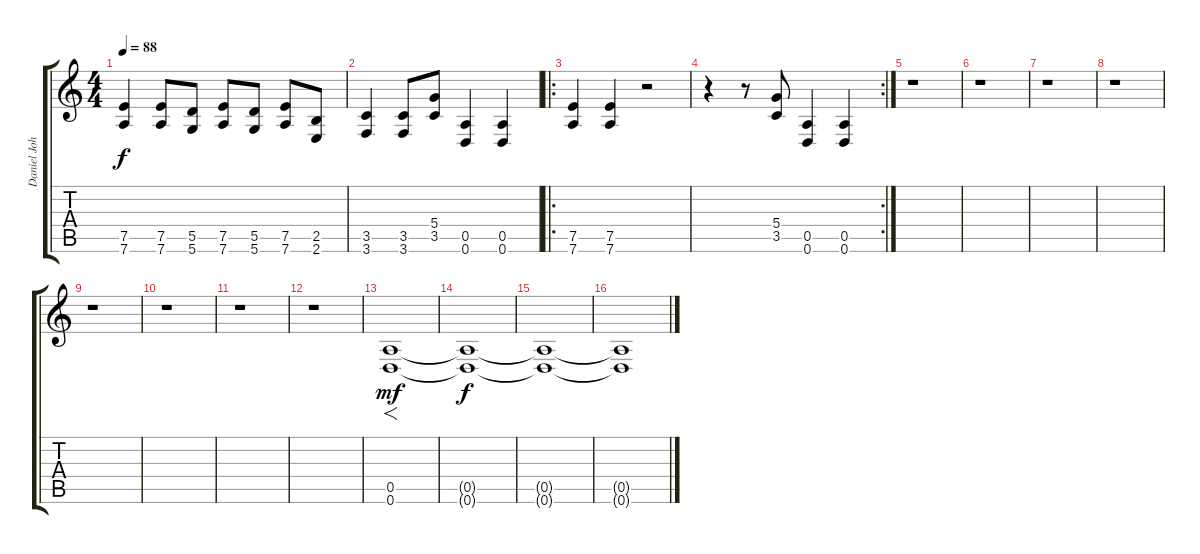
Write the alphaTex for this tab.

\track ("Daniel Johns (Gtr 1)" "Daniel Joh") {instrument distortionguitar}
\staff {score tabs}
\tuning (E4 B3 G3 D3 A2 D2) {hide}
\ts (4 4)
\tempo 88
\clef g2
\ks c
(7.5 7.6).4{dy f} (7.5 7.6).8 (5.5 5.6).8 (7.5 7.6).8 (5.5 5.6).8 (7.5 7.6).8 (2.5 2.6).8 |
(3.5 3.6).4 (3.5 3.6).8 (5.4 3.5).8 (0.5 0.6).4 (0.5 0.6).4 |
\ro
(7.5 7.6).4 (7.5 7.6).4 r.2 |
\rc 2
r.4 r.8 (5.4 3.5).8 (0.5 0.6).4 (0.5 0.6).4 |
r.1 |
r.1 |
r.1 |
r.1 |
r.1 |
r.1 |
r.1 |
r.1 |
(0.5 0.6).1{f dy mf} |
(0.5{t} 0.6{t}).1{dy f} |
(0.5{t} 0.6{t}).1 |
(0.5{t} 0.6{t}).1
